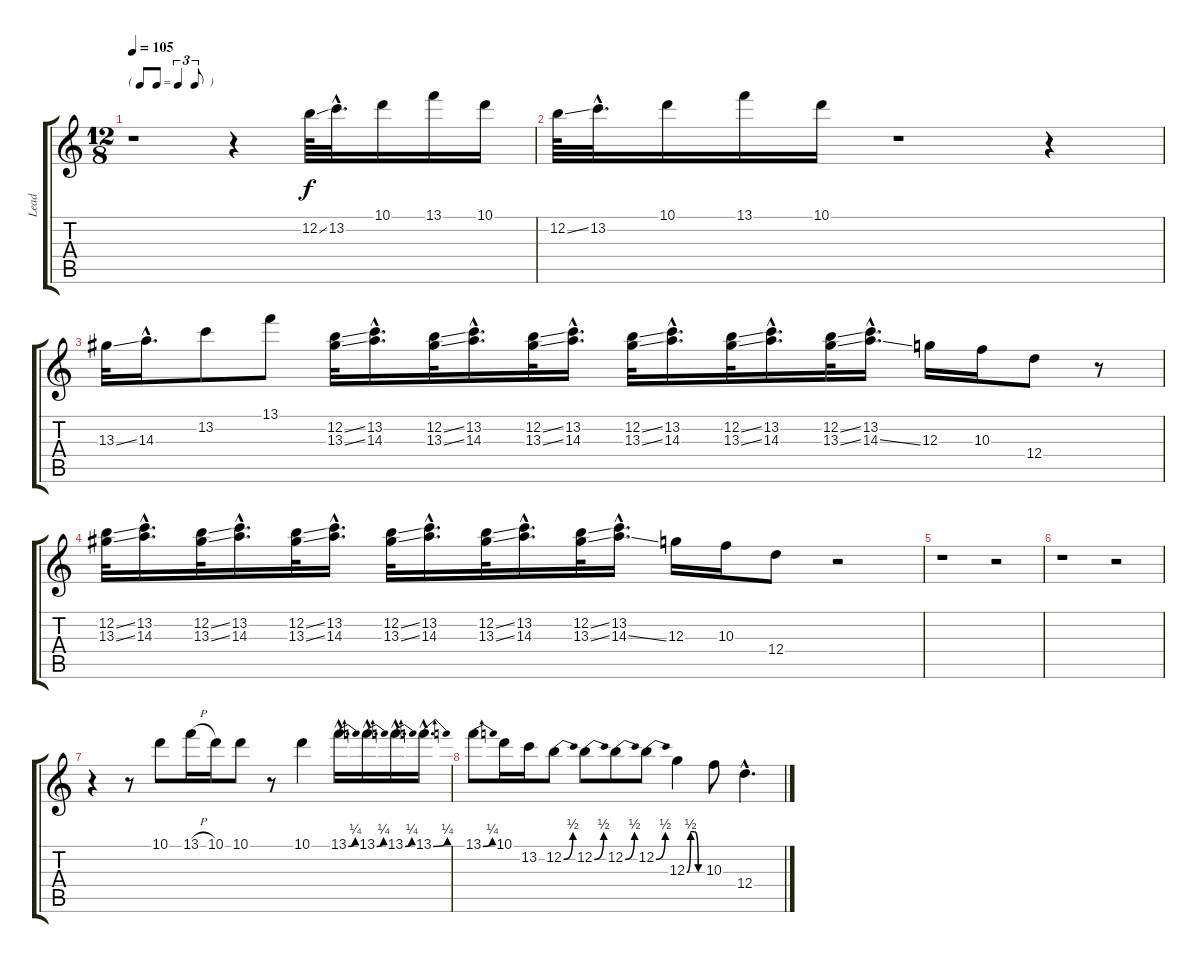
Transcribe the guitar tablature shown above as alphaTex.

\track ("Lead" "Lead") {instrument overdrivenguitar}
\staff {score tabs}
\tuning (E4 B3 G3 D3 A2 E2) {hide}
\ts (12 8)
\tf triplet8th
\tempo 105
\clef g2
\ks c
r.1{dy f} r.4 12.2{ss}.64 13.2{hac}.32{d} 10.1.16 13.1.16 10.1.16 |
12.2{ss}.64 13.2{hac}.32{d} 10.1.16 13.1.16 10.1.16 r.1 r.4 |
13.3{ss}.32 14.3{hac}.16{d} 13.2.8 13.1.8 (12.2{ss} 13.3{ss}).32 (13.2{hac} 14.3{hac}).16{d} (12.2{ss} 13.3{ss}).32 (13.2{hac} 14.3{hac}).16{d} (12.2{ss} 13.3{ss}).32 (13.2{hac} 14.3{hac}).16{d} (12.2{ss} 13.3{ss}).32 (13.2{hac} 14.3{hac}).16{d} (12.2{ss} 13.3{ss}).32 (13.2{hac} 14.3{hac}).16{d} (12.2{ss} 13.3{ss}).32 (13.2{hac} 14.3{ss hac}).16{d} 12.3.16 10.3.16 12.4.8 r.8 |
(12.2{ss} 13.3{ss}).32 (13.2{hac} 14.3{hac}).16{d} (12.2{ss} 13.3{ss}).32 (13.2{hac} 14.3{hac}).16{d} (12.2{ss} 13.3{ss}).32 (13.2{hac} 14.3{hac}).16{d} (12.2{ss} 13.3{ss}).32 (13.2{hac} 14.3{hac}).16{d} (12.2{ss} 13.3{ss}).32 (13.2{hac} 14.3{hac}).16{d} (12.2{ss} 13.3{ss}).32 (13.2{hac} 14.3{ss hac}).16{d} 12.3.16 10.3.16 12.4.8 r.2 |
r.1 r.2 |
r.1 r.2 |
r.4 r.8 10.1.8 13.1{h}.16 10.1.16 10.1.8 r.8 10.1.4 13.1{be (bend 0 0 60 1) hac}.16{d} 13.1{be (bend 0 0 60 1) hac}.16{d} 13.1{be (bend 0 0 60 1) hac}.16{d} 13.1{be (bend 0 0 60 1) hac}.16{d} |
13.1{be (bend 0 0 60 1)}.8 10.1.16 13.2.16 12.2{be (bend 0 0 60 2)}.8 12.2{be (bend 0 0 60 2)}.8 12.2{be (bend 0 0 60 2)}.8 12.2{be (bend 0 0 60 2)}.8 12.3{be (custom 0 0 15 2 30 2 45 0 60 0)}.4 10.3.8 12.4{hac}.4{d}
